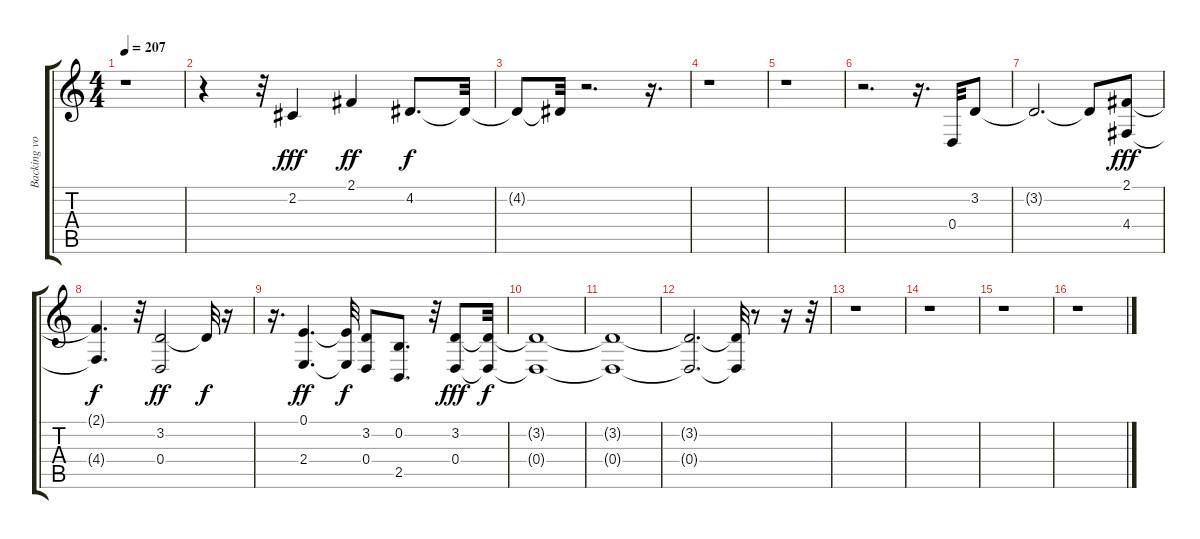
\track ("Backing vocals" "Backing vo") {instrument choiraahs}
\staff {score tabs}
\tuning (E4 B3 G3 D3 A2 E2) {hide}
\ts (4 4)
\tempo 207
\clef g2
\ks c
r.1{dy f} |
r.4 r.32 2.2.4{dy fff} 2.1.4{dy ff} 4.2.8{d dy f} 4.2{t}.32 |
4.2{t}.8 4.2{t}.32 r.2{d} r.16{d} |
r.1 |
r.1 |
r.2{d} r.16{d} 0.4.32 3.2.8 |
3.2{t}.2{d} 3.2{t}.8 (2.1 4.4).8{dy fff} |
(2.1{t} 4.4{t}).4{d dy f} r.32 (3.2 0.4).2{dy ff} 3.2{t}.32{dy f} r.16 |
r.16{d} (0.1 2.4).4{d dy ff} (0.1{t} 2.4{t}).32{dy f} (3.2 0.4).8 (0.2 2.5).8{d} r.32 (3.2 0.4).8{dy fff} (3.2{t} 0.4{t}).32{dy f} |
(3.2{t} 0.4{t}).1 |
(3.2{t} 0.4{t}).1 |
(3.2{t} 0.4{t}).2{d} (3.2{t} 0.4{t}).32 r.8 r.16 r.32 |
r.1 |
r.1 |
r.1 |
r.1
